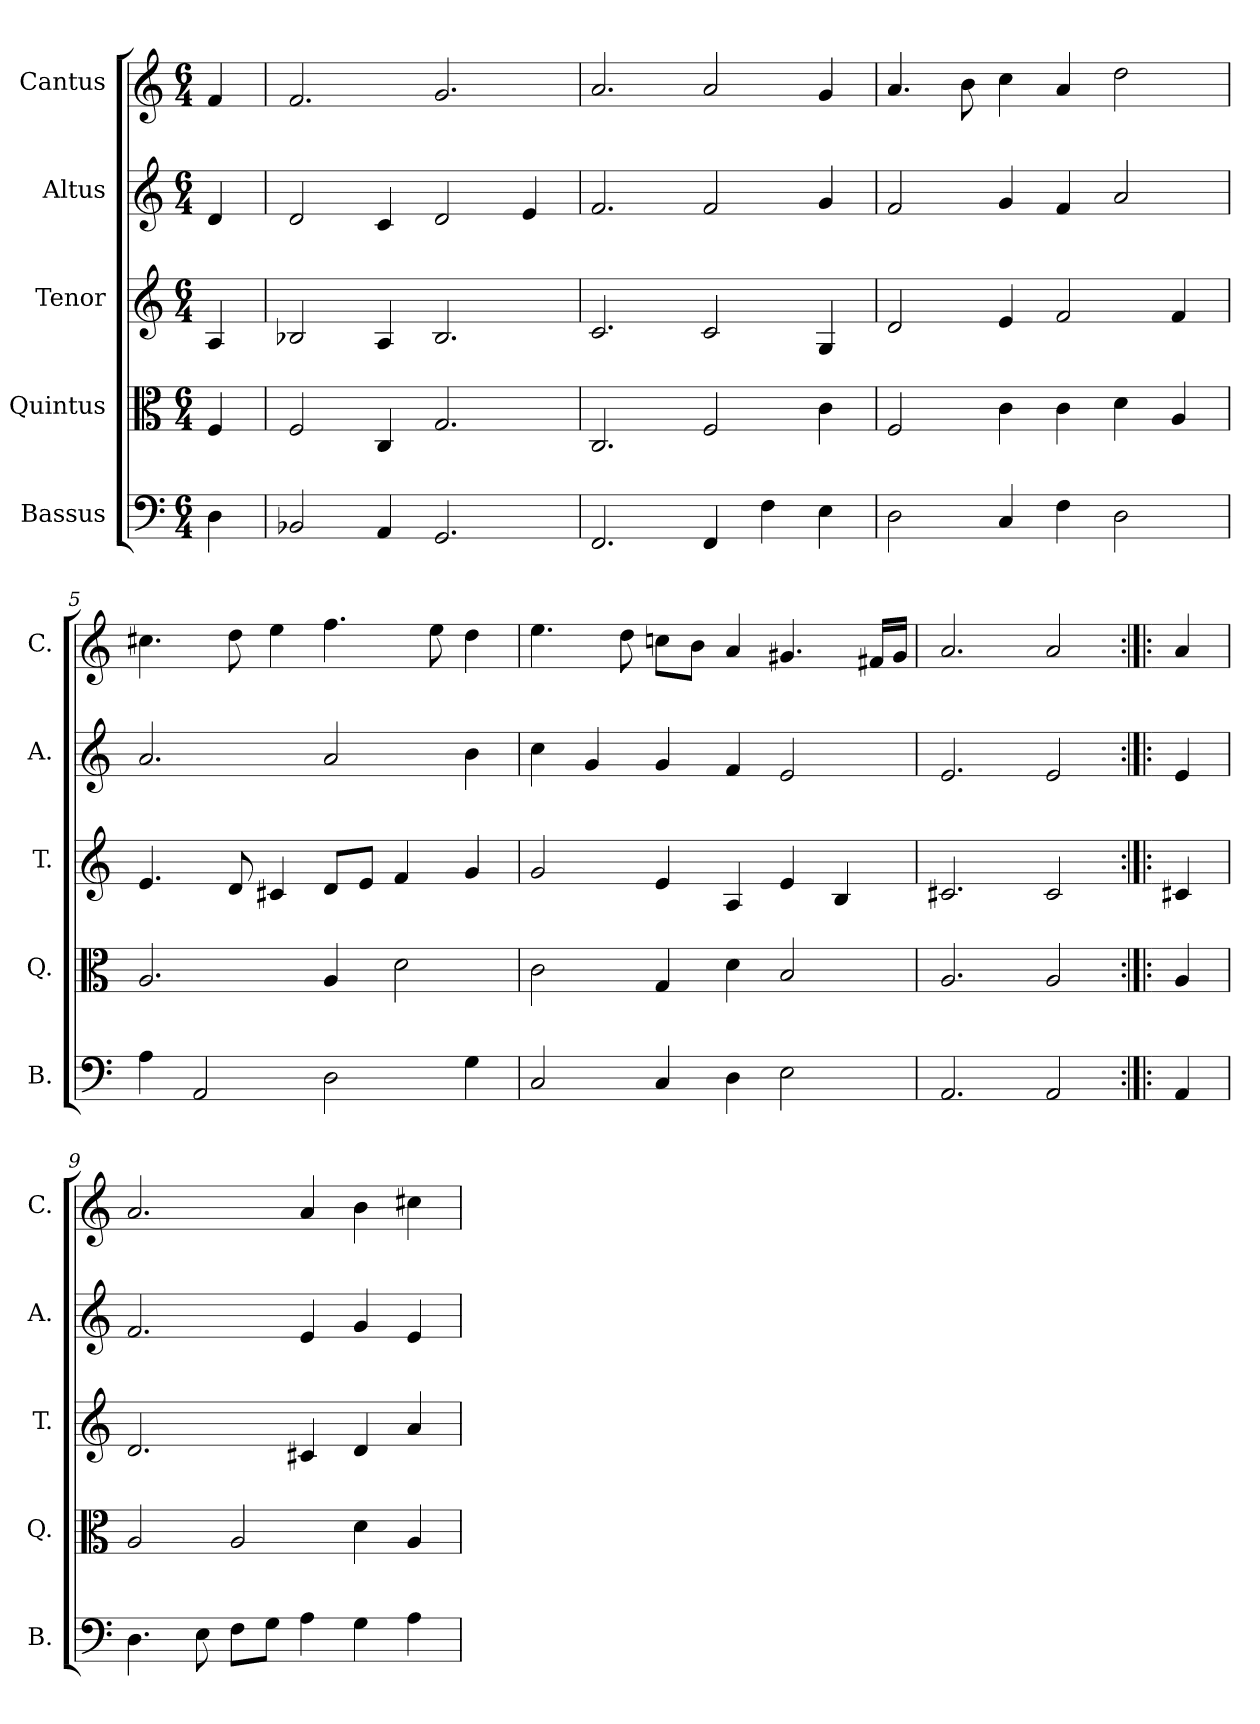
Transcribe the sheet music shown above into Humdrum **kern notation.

**kern	**kern	**kern	**kern	**kern
*part5	*part4	*part3	*part2	*part1
*staff5	*staff4	*staff3	*staff2	*staff1
*I"Bassus	*I"Quintus	*I"Tenor	*I"Altus	*I"Cantus
*I'B.	*I'Q.	*I'T.	*I'A.	*I'C.
*clefF4	*clefC3	*clefG2	*clefG2	*clefG2
*k[]	*k[]	*k[]	*k[]	*k[]
*M6/4	*M6/4	*M6/4	*M6/4	*M6/4
=1	=1	=1	=1	=1
4D\	4F/	4A/	4d/	4f/
=2	=2	=2	=2	=2
2BB-X/	2F/	2B-X/	2d/	2.f/
4AA/	4C/	4A/	4c/	.
2.GG/	2.G/	2.B-/	2d/	2.g/
.	.	.	4e/	.
=3	=3	=3	=3	=3
2.FF/	2.C/	2.c/	2.f/	2.a/
4FF/	2F/	2c/	2f/	2a/
4F\	.	.	.	.
4E\	4c\	4G/	4g/	4g/
=4	=4	=4	=4	=4
2D\	2F/	2d/	2f/	4.a/
.	.	.	.	8b\
4C/	4c\	4e/	4g/	4cc\
4F\	4c\	2f/	4f/	4a/
2D\	4d\	.	2a/	2dd\
.	4A/	4f/	.	.
=5	=5	=5	=5	=5
4A\	2.A/	4.e/	2.a/	4.cc#X\
2AA/	.	.	.	.
.	.	8d/	.	8dd\
.	.	4c#X/	.	4ee\
2D\	4A/	8d/L	2a/	4.ff\
.	.	8e/J	.	.
.	2d\	4f/	.	.
.	.	.	.	8ee\
4G\	.	4g/	4b\	4dd\
!!LO:LB:g=z
=6	=6	=6	=6	=6
2C/	2c\	2g/	4cc\	4.ee\
.	.	.	4g/	.
.	.	.	.	8dd\
4C/	4G/	4e/	4g/	8ccn\L
.	.	.	.	8b\J
4D\	4d\	4A/	4f/	4a/
2E\	2B/	4e/	2e/	4.g#X/
.	.	4B/	.	.
.	.	.	.	16f#X/LL
.	.	.	.	16g#/JJ
=7	=7	=7	=7	=7
2.AA/	2.A/	2.c#X/	2.e/	2.a/
2AA/	2A/	2c#/	2e/	2a/
=8:|!|:	=8:|!|:	=8:|!|:	=8:|!|:	=8:|!|:
4AA/	4A/	4c#X/	4e/	4a/
=9	=9	=9	=9	=9
4.D\	2A/	2.d/	2.f/	2.a/
8E\	.	.	.	.
8F\L	2A/	.	.	.
8G\J	.	.	.	.
4A\	.	4c#X/	4e/	4a/
4G\	4d\	4d/	4g/	4b\
4A\	4A/	4a/	4e/	4cc#X\
=	=	=	=	=
*-	*-	*-	*-	*-
